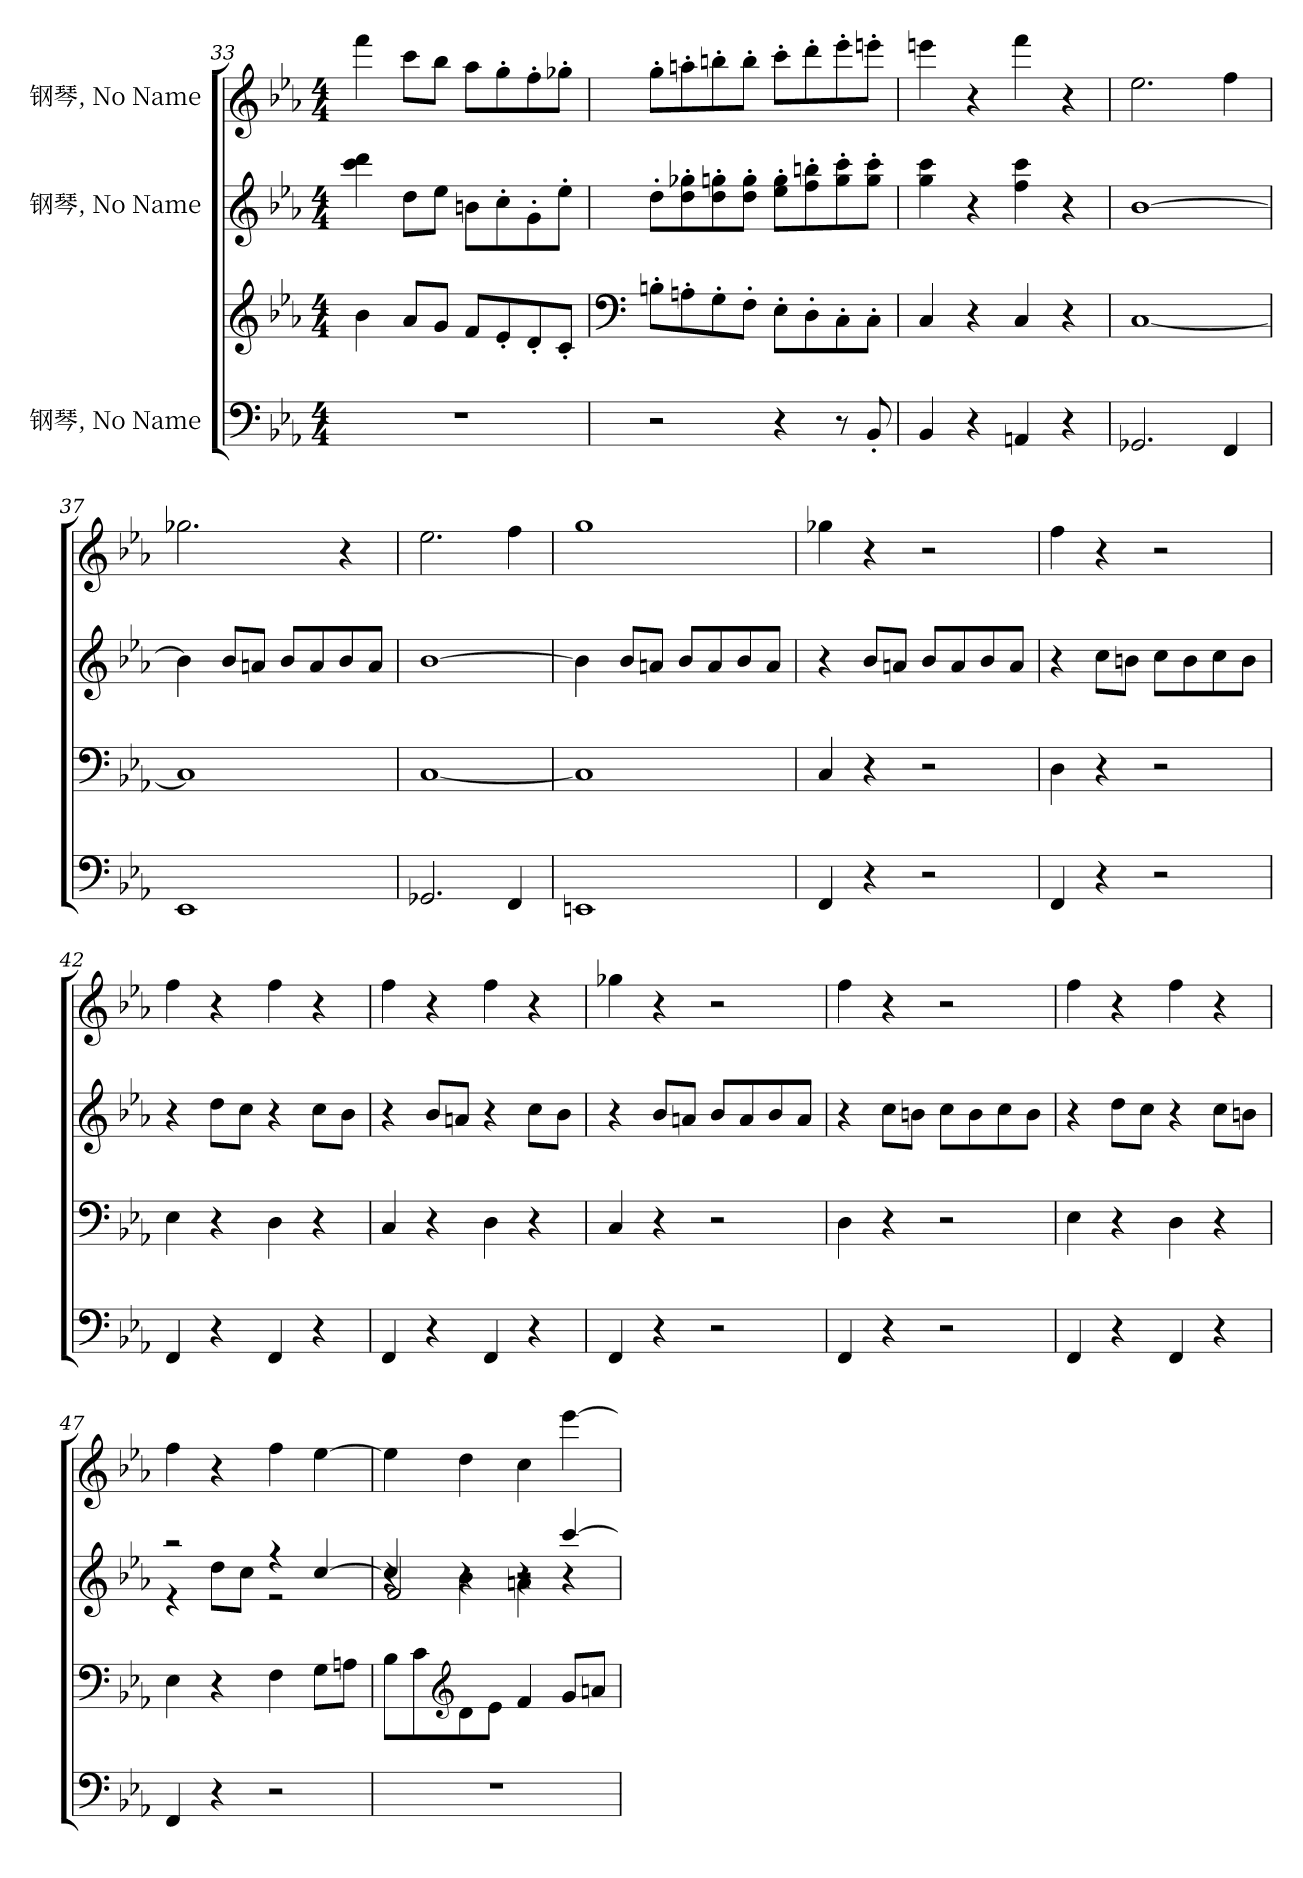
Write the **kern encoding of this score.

**kern	**kern	**kern	**kern
*part3	*part3	*part2	*part1
*staff4	*staff3	*staff2	*staff1
*I"钢琴, No Name	*	*I"钢琴, No Name	*I"钢琴, No Name
*clefF4	*clefG2	*clefG2	*clefG2
*k[b-e-a-]	*k[b-e-a-]	*k[b-e-a-]	*k[b-e-a-]
*M4/4	*M4/4	*M4/4	*M4/4
=33	=33	=33	=33
1r	4b-\	4ccc\ 4ddd\	4fff\
.	8a-/L	8dd\L	8ccc\L
.	8g/J	8ee-\J	8bb-\J
.	8f/L	8bn\L	8aa-\L
.	8e-'/	8cc'\	8gg'\
.	8d'/	8g'\	8ff'\
.	8c'/J	8ee-'\J	8gg-X'\J
=34	=34	=34	=34
*	*clefF4	*	*
2r	8Bn'\L	8dd'\L	8gg'\L
.	8An'\	8dd\' 8gg-X\'	8aan'\
.	8G'\	8dd\' 8ggn\'	8bbn'\
.	8F'\J	8dd\' 8gg\'J	8bb'\J
4r	8E-'\L	8ee-\' 8gg\'L	8ccc'\L
.	8D'\	8ff\' 8bbn\'	8ddd'\
8r	8C'\	8gg\' 8ccc\'	8eee-'\
8BB-'/	8C'\J	8gg\' 8ccc\'J	8eeen'\J
=35	=35	=35	=35
*	*	*	*MM221
4BB-/	4C/	4gg\ 4ccc\	4eeen\
4r	4r	4r	4r
4AAn/	4C/	4ff\ 4ccc\	4fff\
*	*	*	*MM147
4r	4r	4r	4r
!!LO:PB:g=z
=36	=36	=36	=36
*	*	*	*MM241
2.GG-X/	[1C	[1b-	2.ee-\
4FF/	.	.	4ff\
=37	=37	=37	=37
1EE-	1C]	4b-\]	2.gg-X\
.	.	8b-/L	.
.	.	8an/J	.
.	.	8b-/L	.
.	.	8a/	.
.	.	8b-/	4r
.	.	8a/J	.
=38	=38	=38	=38
*	*	*	*MM241
2.GG-X/	[1C	[1b-	2.ee-\
4FF/	.	.	4ff\
=39	=39	=39	=39
1EEn	1C]	4b-\]	1gg
.	.	8b-/L	.
.	.	8an/J	.
.	.	8b-/L	.
.	.	8a/	.
.	.	8b-/	.
.	.	8a/J	.
=40	=40	=40	=40
*	*	*	*MM241
4FF/	4C/	4r	4gg-X\
4r	4r	8b-/L	4r
.	.	8an/J	.
2r	2r	8b-/L	2r
.	.	8a/	.
.	.	8b-/	.
.	.	8a/J	.
=41	=41	=41	=41
4FF/	4D\	4r	4ff\
4r	4r	8cc\L	4r
.	.	8bn\J	.
2r	2r	8cc\L	2r
.	.	8b\	.
.	.	8cc\	.
.	.	8b\J	.
!!LO:LB:g=z
=42	=42	=42	=42
*	*	*	*MM241
4FF/	4E-\	4r	4ff\
4r	4r	8dd\L	4r
.	.	8cc\J	.
4FF/	4D\	4r	4ff\
4r	4r	8cc\L	4r
.	.	8b-\J	.
=43	=43	=43	=43
4FF/	4C/	4r	4ff\
4r	4r	8b-/L	4r
.	.	8an/J	.
4FF/	4D\	4r	4ff\
4r	4r	8cc\L	4r
.	.	8b-\J	.
=44	=44	=44	=44
*	*	*	*MM241
4FF/	4C/	4r	4gg-X\
4r	4r	8b-/L	4r
.	.	8an/J	.
2r	2r	8b-/L	2r
.	.	8a/	.
.	.	8b-/	.
.	.	8a/J	.
=45	=45	=45	=45
4FF/	4D\	4r	4ff\
4r	4r	8cc\L	4r
.	.	8bn\J	.
2r	2r	8cc\L	2r
.	.	8b\	.
.	.	8cc\	.
.	.	8b\J	.
=46	=46	=46	=46
*	*	*	*MM241
4FF/	4E-\	4r	4ff\
4r	4r	8dd\L	4r
.	.	8cc\J	.
4FF/	4D\	4r	4ff\
4r	4r	8cc\L	4r
.	.	8bn\J	.
!!LO:LB:g=z
=47	=47	=47	=47
*	*	*^	*
4FF/	4E-\	2r	4r	4ff\
4r	4r	.	8dd\L	4r
.	.	.	8cc\J	.
2r	4F\	4r	2r	4ff\
.	8G\L	[4cc/	.	[4ee-\
.	8An\J	.	.	.
=48	=48	=48	=48	=48
*	*	*	*^	*
1r	8B-\L	4cc/]	4r	2f/	4ee-\]
.	8c\	.	.	.	.
*	*clefG2	*	*	*	*
.	8d\	4r	4b-\	.	4dd\
.	8e-\J	.	.	.	.
.	4f/	4r	4an\	2r	4cc\
.	8g/L	[4ccc/	4r	.	[4eee-\
.	8an/J	.	.	.	.
*	*	*v	*v	*v	*
=	=	=	=
*-	*-	*-	*-
